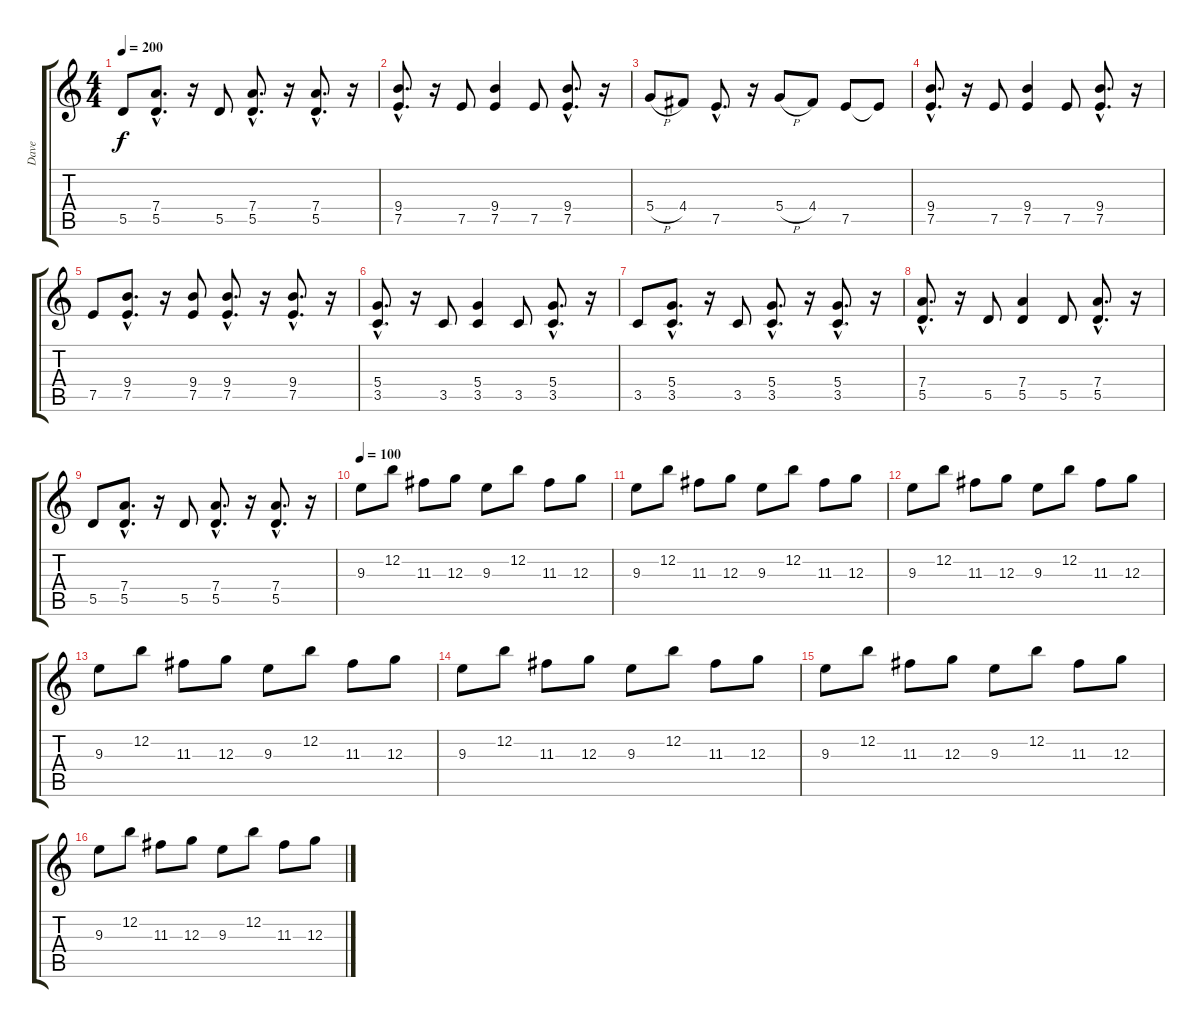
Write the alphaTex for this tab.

\track ("Dave" "Dave") {instrument distortionguitar}
\staff {score tabs}
\tuning (E4 B3 G3 D3 A2 E2) {hide}
\ts (4 4)
\tempo 200
\clef g2
\ks c
5.5.8{dy f} (7.4{hac} 5.5{hac}).8{d} r.16 5.5.8 (7.4{hac} 5.5{hac}).8{d} r.16 (7.4{hac} 5.5{hac}).8{d} r.16 |
(9.4{hac} 7.5{hac}).8{d} r.16 7.5.8 (9.4 7.5).4 7.5.8 (9.4{hac} 7.5{hac}).8{d} r.16 |
5.4{h}.8 4.4.8 7.5{hac}.8{d} r.16 5.4{h}.8 4.4.8 7.5.8 7.5{t}.8 |
(9.4{hac} 7.5{hac}).8{d} r.16 7.5.8 (9.4 7.5).4 7.5.8 (9.4{hac} 7.5{hac}).8{d} r.16 |
7.5.8 (9.4{hac} 7.5{hac}).8{d} r.16 (9.4 7.5).8 (9.4{hac} 7.5{hac}).8{d} r.16 (9.4{hac} 7.5{hac}).8{d} r.16 |
(5.4{hac} 3.5{hac}).8{d} r.16 3.5.8 (5.4 3.5).4 3.5.8 (5.4{hac} 3.5{hac}).8{d} r.16 |
3.5.8 (5.4{hac} 3.5{hac}).8{d} r.16 3.5.8 (5.4{hac} 3.5{hac}).8{d} r.16 (5.4{hac} 3.5{hac}).8{d} r.16 |
(7.4{hac} 5.5{hac}).8{d} r.16 5.5.8 (7.4 5.5).4 5.5.8 (7.4{hac} 5.5{hac}).8{d} r.16 |
5.5.8 (7.4{hac} 5.5{hac}).8{d} r.16 5.5.8 (7.4{hac} 5.5{hac}).8{d} r.16 (7.4{hac} 5.5{hac}).8{d} r.16 |
\tempo 100
9.3.8{volume 16 balance 8} 12.2.8 11.3.8 12.3.8 9.3.8 12.2.8 11.3.8 12.3.8 |
9.3.8 12.2.8 11.3.8 12.3.8 9.3.8 12.2.8 11.3.8 12.3.8 |
9.3.8 12.2.8 11.3.8 12.3.8 9.3.8 12.2.8 11.3.8 12.3.8 |
9.3.8 12.2.8 11.3.8 12.3.8 9.3.8 12.2.8 11.3.8 12.3.8 |
9.3.8 12.2.8 11.3.8 12.3.8 9.3.8 12.2.8 11.3.8 12.3.8 |
9.3.8 12.2.8 11.3.8 12.3.8 9.3.8 12.2.8 11.3.8 12.3.8 |
9.3.8 12.2.8 11.3.8 12.3.8 9.3.8 12.2.8 11.3.8 12.3.8
